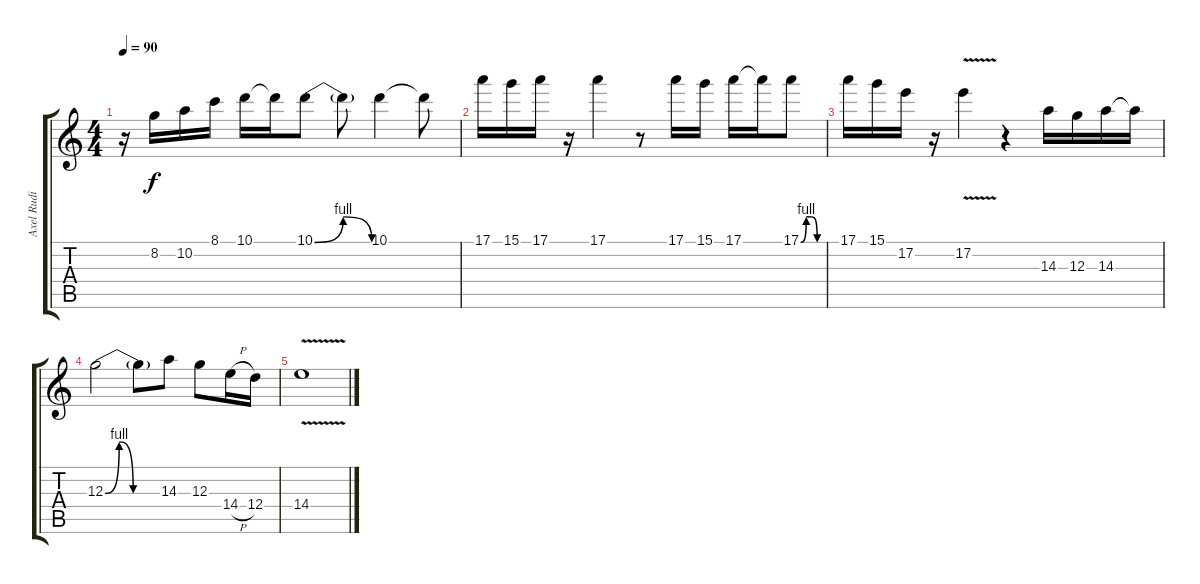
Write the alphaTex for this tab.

\track ("Axel Rudi Pell" "Axel Rudi ") {instrument distortionguitar}
\staff {score tabs}
\tuning (E4 B3 G3 D3 A2 E2) {hide}
\ts (4 4)
\tempo 90
\clef g2
\ks c
r.16{dy f} 8.2.16 10.2.16 8.1.16 10.1.16 10.1{t}.16 10.1{be (bendrelease 0 0 15 4 45 4 60 0)}.8 10.1{t}.8 10.1.4 10.1{t}.8 |
17.1.16 15.1.16 17.1.16 r.16 17.1.4 r.8 17.1.16 15.1.16 17.1.16 17.1{t}.16 17.1{be (custom 0 0 15 4 30 4 45 0 60 0)}.8 |
17.1.16 15.1.16 17.2.16 r.16 17.2{v}.4 r.4 14.3.16 12.3.16 14.3.16 14.3{t}.16 |
12.3{be (custom 0 0 15 4 30 0 44 0 60 0)}.2 12.3{t}.8 14.3.8 12.3.8 14.4{h}.16 12.4.16 |
14.4{v}.1
